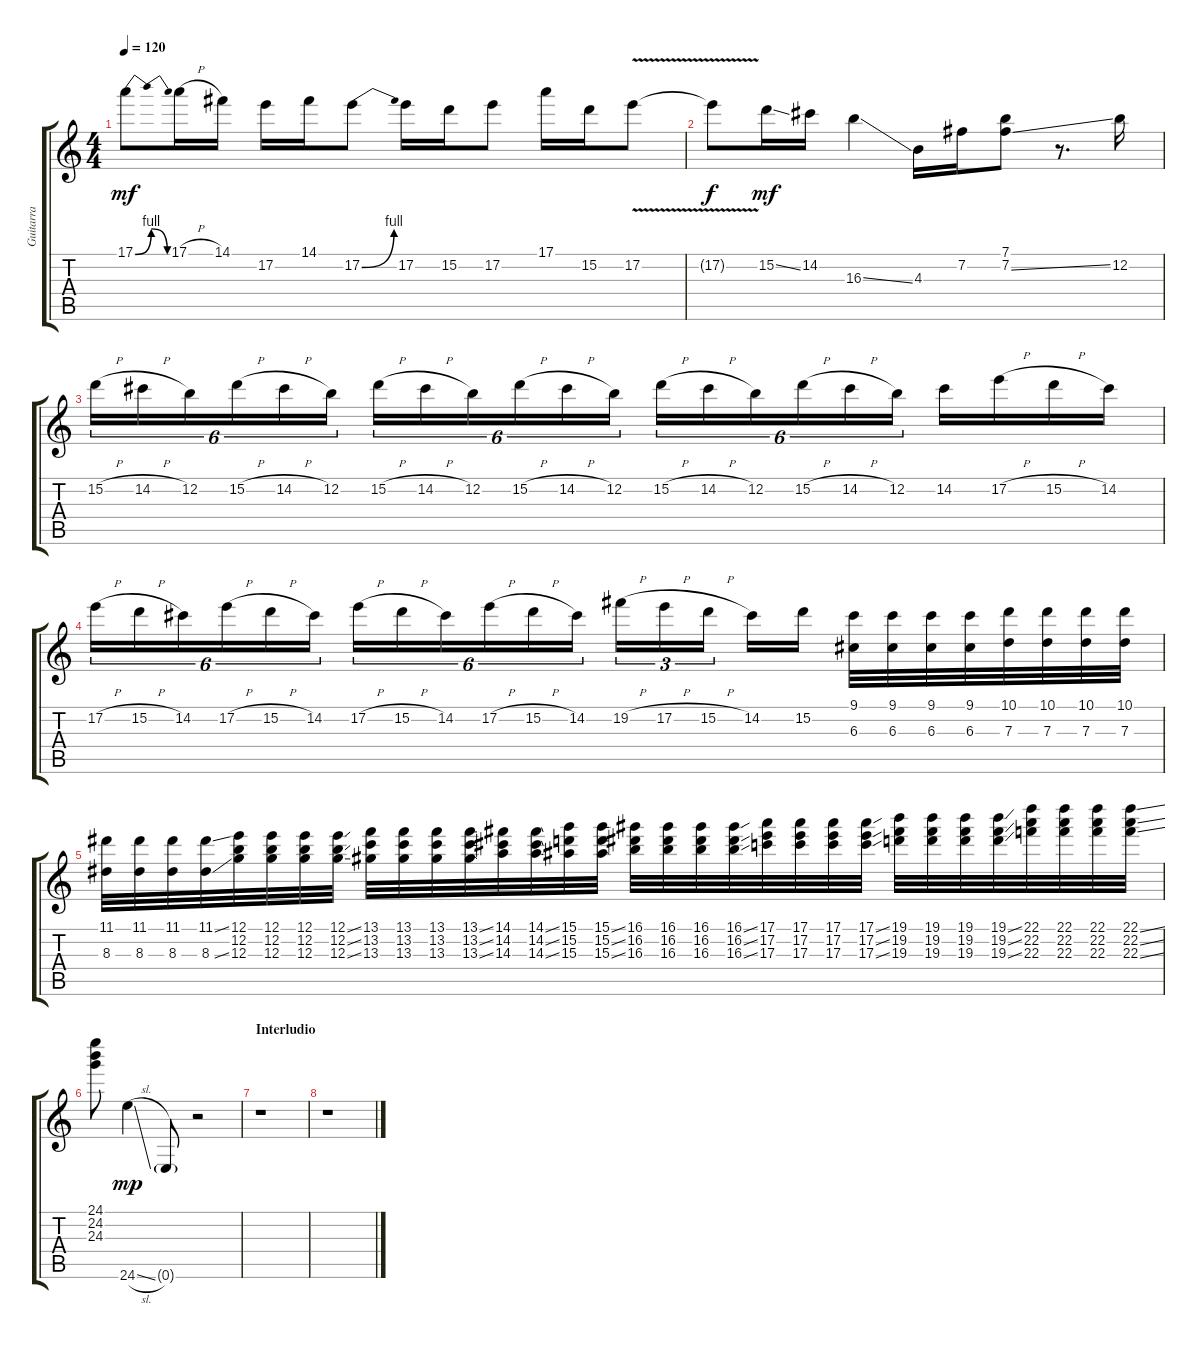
\track ("Guitarra" "Guitarra") {instrument distortionguitar}
\staff {score tabs}
\tuning (E4 B3 G3 D3 A2 E2) {hide}
\ts (4 4)
\tempo 120
\clef g2
\ks c
17.1{be (bendrelease 0 0 15 4 30 4 60 0)}.8{dy mf} 17.1{h}.16 14.1.16 17.2.16 14.1.16 17.2{be (bend 0 0 60 4)}.8 17.2.16 15.2.16 17.2.8 17.1.16 15.2.16 17.2{v}.8 |
17.2{t}.8{dy f} 15.2{ss}.16{dy mf} 14.2.16 16.3{ss}.4 4.3.16 7.2.16 (7.1 7.2{ss}).8 r.8{d} 12.2.16 |
15.2{h}.16{tu (6 4)} 14.2{h}.16{tu (6 4)} 12.2.16{tu (6 4)} 15.2{h}.16{tu (6 4)} 14.2{h}.16{tu (6 4)} 12.2.16{tu (6 4)} 15.2{h}.16{tu (6 4)} 14.2{h}.16{tu (6 4)} 12.2.16{tu (6 4)} 15.2{h}.16{tu (6 4)} 14.2{h}.16{tu (6 4)} 12.2.16{tu (6 4)} 15.2{h}.16{tu (6 4)} 14.2{h}.16{tu (6 4)} 12.2.16{tu (6 4)} 15.2{h}.16{tu (6 4)} 14.2{h}.16{tu (6 4)} 12.2.16{tu (6 4)} 14.2.16 17.2{h}.16 15.2{h}.16 14.2.16 |
17.2{h}.16{tu (6 4)} 15.2{h}.16{tu (6 4)} 14.2.16{tu (6 4)} 17.2{h}.16{tu (6 4)} 15.2{h}.16{tu (6 4)} 14.2.16{tu (6 4)} 17.2{h}.16{tu (6 4)} 15.2{h}.16{tu (6 4)} 14.2.16{tu (6 4)} 17.2{h}.16{tu (6 4)} 15.2{h}.16{tu (6 4)} 14.2.16{tu (6 4)} 19.2{h}.16{tu (3 2)} 17.2{h}.16{tu (3 2)} 15.2{h}.16{tu (3 2)} 14.2.16 15.2.16 (9.1 6.3).32 (9.1 6.3).32 (9.1 6.3).32 (9.1 6.3).32 (10.1 7.3).32 (10.1 7.3).32 (10.1 7.3).32 (10.1 7.3).32 |
(11.1 8.3).32 (11.1 8.3).32 (11.1 8.3).32 (11.1{ss} 8.3{ss}).32 (12.1 12.2 12.3).32 (12.1 12.2 12.3).32 (12.1 12.2 12.3).32 (12.1{ss} 12.2{ss} 12.3{ss}).32 (13.1 13.2 13.3).32 (13.1 13.2 13.3).32 (13.1 13.2 13.3).32 (13.1{ss} 13.2{ss} 13.3{ss}).32 (14.1 14.2 14.3).32 (14.1{ss} 14.2{ss} 14.3{ss}).32 (15.1 15.2 15.3).32 (15.1{ss} 15.2{ss} 15.3{ss}).32 (16.1 16.2 16.3).32 (16.1 16.2 16.3).32 (16.1 16.2 16.3).32 (16.1{ss} 16.2{ss} 16.3{ss}).32 (17.1 17.2 17.3).32 (17.1 17.2 17.3).32 (17.1 17.2 17.3).32 (17.1{ss} 17.2{ss} 17.3{ss}).32 (19.1 19.2 19.3).32 (19.1 19.2 19.3).32 (19.1 19.2 19.3).32 (19.1{ss} 19.2{ss} 19.3{ss}).32 (22.1 22.2 22.3).32 (22.1 22.2 22.3).32 (22.1 22.2 22.3).32 (22.1{ss} 22.2{ss} 22.3{ss}).32 |
(24.1 24.2 24.3).8 24.6{sl}.4{dy mp} 0.6{g}.8 r.2 |
\section ("" "Interludio")
r.1 |
r.1
